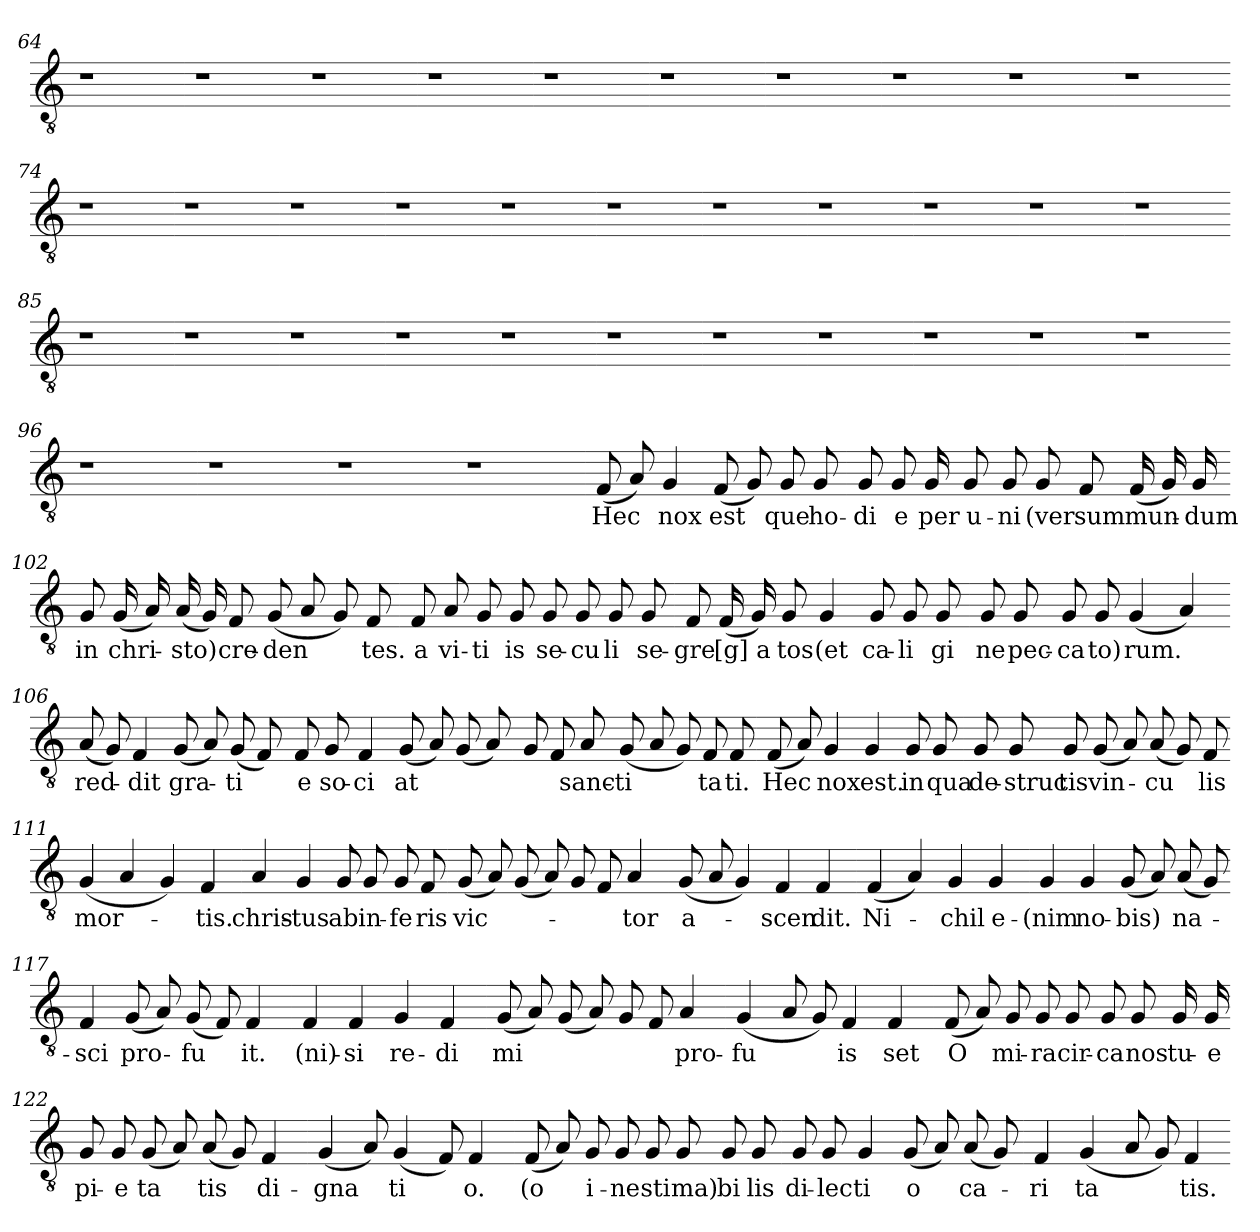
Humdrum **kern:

**kern	**text
*part1	*part1
*staff1	*staff1
*clefGv2	*
*k[]	*
=64	=64
1r	.
=65-	=65-
1r	.
=66-	=66-
1r	.
=67-	=67-
1r	.
=68-	=68-
1r	.
=69-	=69-
1r	.
=70-	=70-
1r	.
=71-	=71-
1r	.
=72-	=72-
1r	.
=73-	=73-
1r	.
=74-	=74-
1r	.
=75-	=75-
1r	.
=76-	=76-
1r	.
=77-	=77-
1r	.
=78-	=78-
1r	.
=79-	=79-
1r	.
=80-	=80-
1r	.
=81-	=81-
1r	.
=82-	=82-
1r	.
=83-	=83-
1r	.
=84-	=84-
1r	.
=85-	=85-
1r	.
=86-	=86-
1r	.
=87-	=87-
1r	.
=88-	=88-
1r	.
=89-	=89-
1r	.
=90-	=90-
1r	.
=91-	=91-
1r	.
=92-	=92-
1r	.
=93-	=93-
1r	.
=94-	=94-
1r	.
=95-	=95-
1r	.
=96-	=96-
1r	.
=97-	=97-
1r	.
=98-	=98-
1r	.
=99-	=99-
1r	.
=100-	=100-
(8F	Hec
8A)	.
4G	nox
(8F	est
8G)	.
8G	que
8G	ho-
=101-	=101-
8G	di
8G	-e
16G	per
8G	u-
8G	ni
8G	(ver
8F	-sum
(16F	mun-
16G)	.
16G	-dum
=102-	=102-
8G	in
(16G	chri-
16A)	.
(16A	-sto)
16G)	.
8F	cre-
(8G	den
8A	.
8G)	.
8F	-tes.
=103-	=103-
8F	a
8A	vi-
8G	ti
8G	-is
8G	se-
8G	cu
8G	-li
8G	se-
=104-	=104-
8F	gre
(16F	[g]a
16G)	.
8G	-tos
4G	(et
8G	ca-
8G	li
8G	gi
=105-	=105-
8G	-ne
8G	pec-
8G	ca
8G	to)
(4G	-rum.
4A)	.
=106-	=106-
(8A	red-
8G)	.
4F	-dit
(8G	gra-
8A)	.
(8G	ti
8F)	.
=107-	=107-
8F	-e
8G	so-
4F	ci
(8G	-at
8A)	.
(8G	.
8A)	.
=108-	=108-
8G	.
8F	.
8A	sanc-
(8G	ti
8A	.
8G)	.
8F	ta
8F	-ti.
=109-	=109-
(8F	Hec
8A)	.
4G	nox
4G	est.
8G	in
8G	qua
=110-	=110-
8G	de-
8G	struc
8G	-tis
(8G	vin-
8A)	.
(8A	cu
8G)	.
8F	-lis
=111-	=111-
(4G	mor-
4A	.
4G)	.
4F	-tis.
=112-	=112-
4A	chris-
4G	-tus
8G	ab
8G	in-
8G	fe
8F	-ris
=113-	=113-
(8G	vic-
8A)	.
(8G	.
8A)	.
8G	.
8F	.
4A	-tor
=114-	=114-
(8G	a-
8A	.
4G)	.
4F	scen
4F	-dit.
=115-	=115-
(4F	Ni-
4A)	.
4G	-chil
4G	e-
=116-	=116-
4G	-(nim
4G	no-
(8G	-bis)
8A)	.
(8A	na-
8G)	.
=117-	=117-
4F	-sci
(8G	pro-
8A)	.
(8G	fu
8F)	.
4F	-it.
=118-	=118-
4F	(ni)-
4F	-si
4G	re-
4F	di
=119-	=119-
(8G	-mi
8A)	.
(8G	.
8A)	.
8G	.
8F	.
4A	pro-
=120-	=120-
(4G	fu
8A	.
8G)	.
4F	is
4F	-set
=121-	=121-
(8F	O
8A)	.
8G	mi-
8G	-ra
8G	cir-
8G	-ca
8G	nos
16G	tu-
16G	-e
=122-	=122-
8G	pi-
8G	e
(8G	ta
8A)	.
(8A	-tis
8G)	.
4F	di-
=123-	=123-
(4G	gna
8A)	.
(4G	ti
8F)	.
4F	-o.
=124-	=124-
(8F	(o
8A)	.
8G	i-
8G	ne
8G	sti
8G	ma)
8G	bi
8G	-lis
=125-	=125-
8G	di-
8G	lec
4G	ti
(8G	-o
8A)	.
(8A	ca-
8G)	.
=126-	=126-
4F	ri
(4G	ta
8A	.
8G)	.
4F	-tis.
=-	=-
*-	*-
